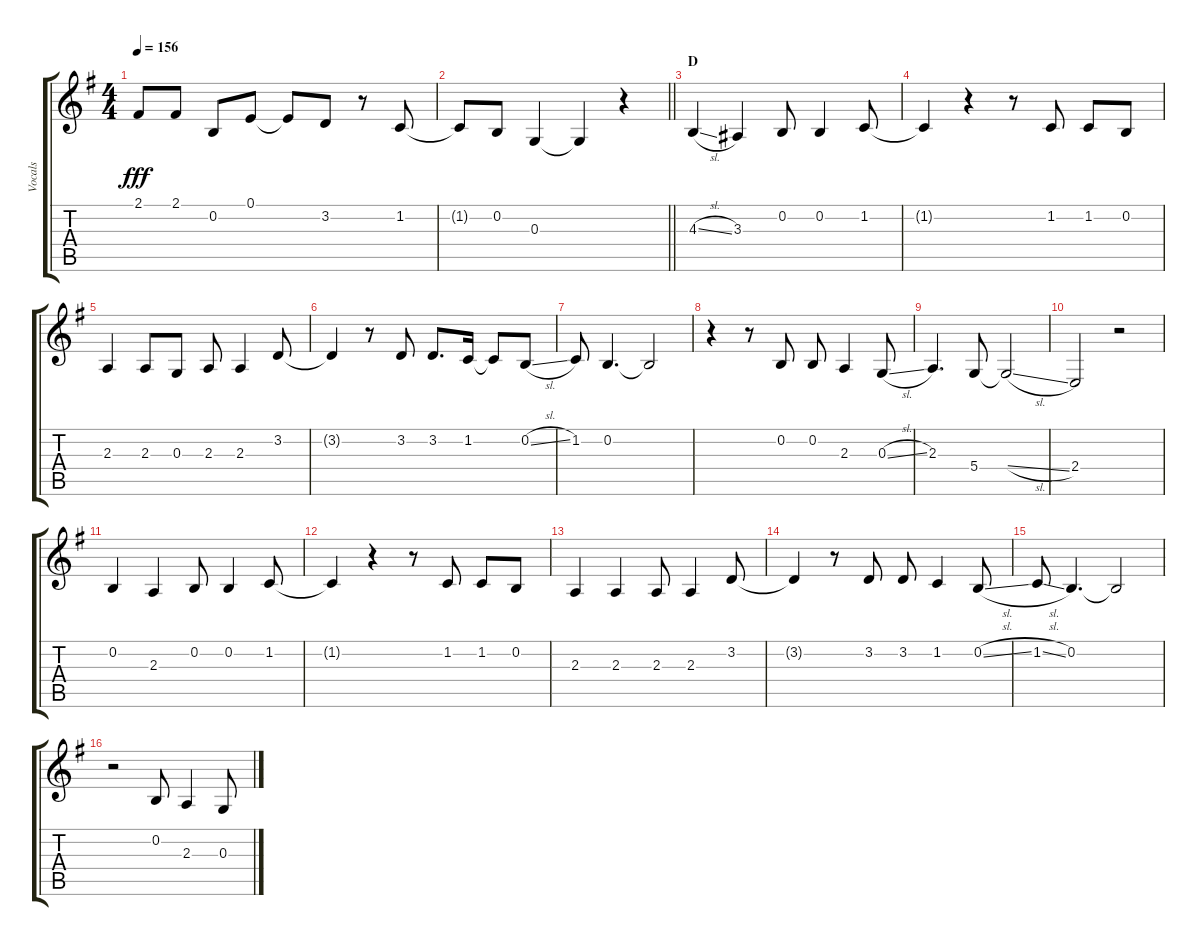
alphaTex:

\track ("Vocals" "Vocals") {instrument voiceoohs}
\staff {score tabs}
\tuning (E4 B3 G3 D3 A2 E2) {hide}
\ts (4 4)
\tempo 156
\clef g2
\ks g
2.1.8{dy fff} 2.1.8 0.2.8 0.1.8 0.1{t}.8 3.2.8 r.8 1.2.8 |
\barLineRight lightlight
1.2{t}.8 0.2.8 0.3.4 0.3{t}.4 r.4 |
\section ("" "D")
4.3{sl}.4 3.3.4 0.2.8 0.2.4 1.2.8 |
1.2{t}.4 r.4 r.8 1.2.8 1.2.8 0.2.8 |
2.3.4 2.3.8 0.3.8 2.3.8 2.3.4 3.2.8 |
3.2{t}.4 r.8 3.2.8 3.2.8{d} 1.2.16 1.2{t}.8 0.2{sl}.8 |
1.2.8 0.2.4{d} 0.2{t}.2 |
r.4 r.8 0.2.8 0.2.8 2.3.4 0.3{sl}.8 |
2.3.4{d} 5.4.8 5.4{sl t}.2 |
2.4.2 r.2 |
0.2.4 2.3.4 0.2.8 0.2.4 1.2.8 |
1.2{t}.4 r.4 r.8 1.2.8 1.2.8 0.2.8 |
2.3.4 2.3.4 2.3.8 2.3.4 3.2.8 |
3.2{t}.4 r.8 3.2.8 3.2.8 1.2.4 0.2{sl}.8 |
1.2{sl}.8 0.2.4{d} 0.2{t}.2 |
r.2 0.2.8 2.3.4 0.3{sl}.8
